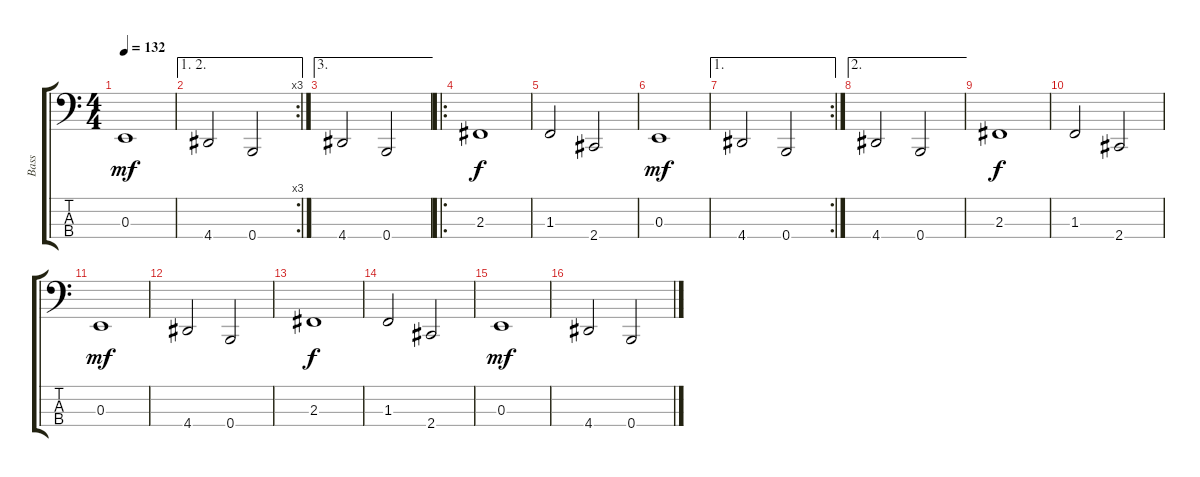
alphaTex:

\track ("Bass" "Bass") {instrument electricbasspick}
\staff {score tabs}
\tuning (D2 A1 E1 B0) {hide}
\ts (4 4)
\tempo 132
\clef f4
\ks c
0.3.1{dy mf} |
\ae (1 2)
\rc 3
4.4.2 0.4.2 |
\ae 3
4.4.2 0.4.2 |
\ro
2.3.1{dy f} |
1.3.2 2.4.2 |
0.3.1{dy mf} |
\ae 1
\rc 2
4.4.2 0.4.2 |
\ae 2
4.4.2 0.4.2 |
2.3.1{dy f} |
1.3.2 2.4.2 |
0.3.1{dy mf} |
4.4.2 0.4.2 |
2.3.1{dy f} |
1.3.2 2.4.2 |
0.3.1{dy mf} |
4.4.2 0.4.2
